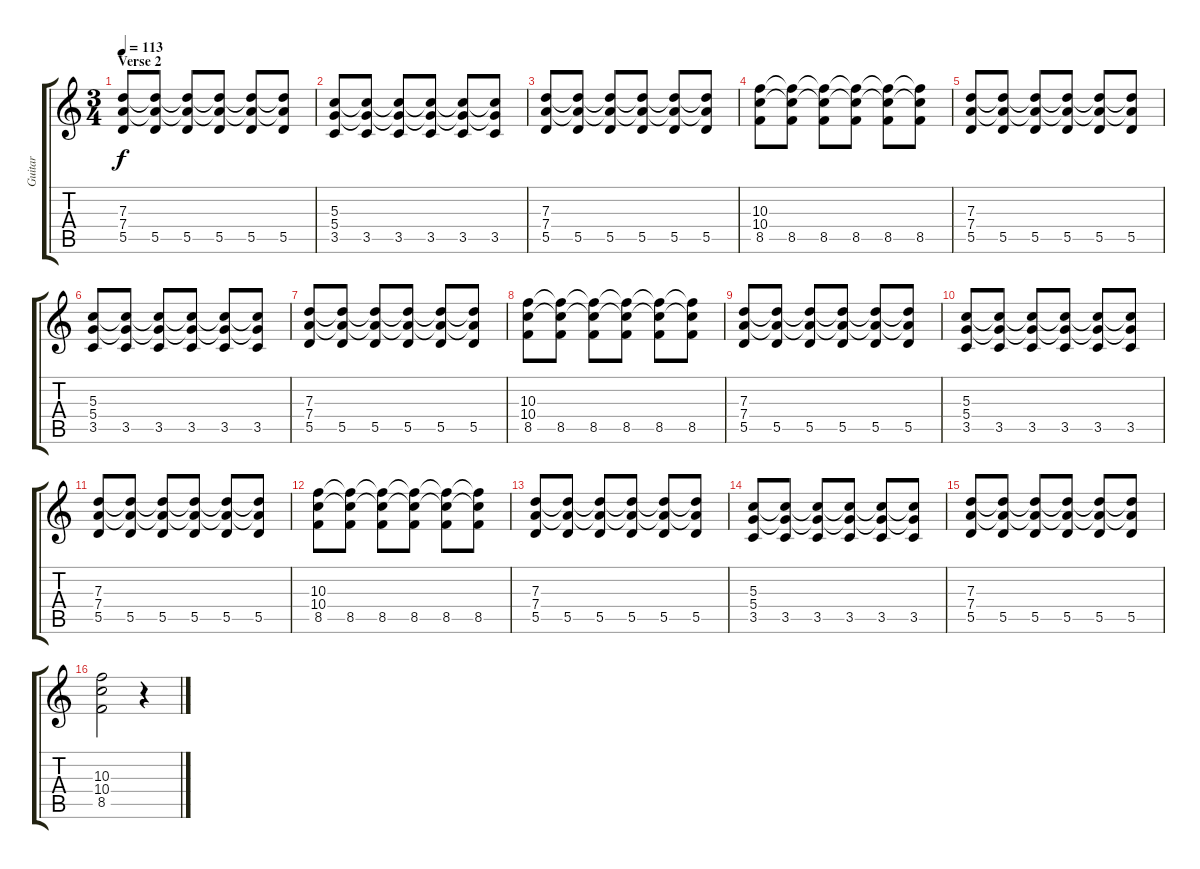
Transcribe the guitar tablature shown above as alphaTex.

\track ("Guitar" "Guitar") {instrument distortionguitar}
\staff {score tabs}
\tuning (E4 B3 G3 D3 A2 E2) {hide}
\ts (3 4)
\section ("" "Verse 2")
\tempo 113
\clef g2
\ks c
(7.3 7.4 5.5).8{dy f} (7.3{t} 7.4{t} 5.5).8 (7.3{t} 7.4{t} 5.5).8 (7.3{t} 7.4{t} 5.5).8 (7.3{t} 7.4{t} 5.5).8 (7.3{t} 7.4{t} 5.5).8 |
(5.3 5.4 3.5).8 (5.3{t} 5.4{t} 3.5).8 (5.3{t} 5.4{t} 3.5).8 (5.3{t} 5.4{t} 3.5).8 (5.3{t} 5.4{t} 3.5).8 (5.3{t} 5.4{t} 3.5).8 |
(7.3 7.4 5.5).8 (7.3{t} 7.4{t} 5.5).8 (7.3{t} 7.4{t} 5.5).8 (7.3{t} 7.4{t} 5.5).8 (7.3{t} 7.4{t} 5.5).8 (7.3{t} 7.4{t} 5.5).8 |
(10.3 10.4 8.5).8 (10.3{t} 10.4{t} 8.5).8 (10.3{t} 10.4{t} 8.5).8 (10.3{t} 10.4{t} 8.5).8 (10.3{t} 10.4{t} 8.5).8 (10.3{t} 10.4{t} 8.5).8 |
(7.3 7.4 5.5).8 (7.3{t} 7.4{t} 5.5).8 (7.3{t} 7.4{t} 5.5).8 (7.3{t} 7.4{t} 5.5).8 (7.3{t} 7.4{t} 5.5).8 (7.3{t} 7.4{t} 5.5).8 |
(5.3 5.4 3.5).8 (5.3{t} 5.4{t} 3.5).8 (5.3{t} 5.4{t} 3.5).8 (5.3{t} 5.4{t} 3.5).8 (5.3{t} 5.4{t} 3.5).8 (5.3{t} 5.4{t} 3.5).8 |
(7.3 7.4 5.5).8 (7.3{t} 7.4{t} 5.5).8 (7.3{t} 7.4{t} 5.5).8 (7.3{t} 7.4{t} 5.5).8 (7.3{t} 7.4{t} 5.5).8 (7.3{t} 7.4{t} 5.5).8 |
(10.3 10.4 8.5).8 (10.3{t} 10.4{t} 8.5).8 (10.3{t} 10.4{t} 8.5).8 (10.3{t} 10.4{t} 8.5).8 (10.3{t} 10.4{t} 8.5).8 (10.3{t} 10.4{t} 8.5).8 |
(7.3 7.4 5.5).8 (7.3{t} 7.4{t} 5.5).8 (7.3{t} 7.4{t} 5.5).8 (7.3{t} 7.4{t} 5.5).8 (7.3{t} 7.4{t} 5.5).8 (7.3{t} 7.4{t} 5.5).8 |
(5.3 5.4 3.5).8 (5.3{t} 5.4{t} 3.5).8 (5.3{t} 5.4{t} 3.5).8 (5.3{t} 5.4{t} 3.5).8 (5.3{t} 5.4{t} 3.5).8 (5.3{t} 5.4{t} 3.5).8 |
(7.3 7.4 5.5).8 (7.3{t} 7.4{t} 5.5).8 (7.3{t} 7.4{t} 5.5).8 (7.3{t} 7.4{t} 5.5).8 (7.3{t} 7.4{t} 5.5).8 (7.3{t} 7.4{t} 5.5).8 |
(10.3 10.4 8.5).8 (10.3{t} 10.4{t} 8.5).8 (10.3{t} 10.4{t} 8.5).8 (10.3{t} 10.4{t} 8.5).8 (10.3{t} 10.4{t} 8.5).8 (10.3{t} 10.4{t} 8.5).8 |
(7.3 7.4 5.5).8 (7.3{t} 7.4{t} 5.5).8 (7.3{t} 7.4{t} 5.5).8 (7.3{t} 7.4{t} 5.5).8 (7.3{t} 7.4{t} 5.5).8 (7.3{t} 7.4{t} 5.5).8 |
(5.3 5.4 3.5).8 (5.3{t} 5.4{t} 3.5).8 (5.3{t} 5.4{t} 3.5).8 (5.3{t} 5.4{t} 3.5).8 (5.3{t} 5.4{t} 3.5).8 (5.3{t} 5.4{t} 3.5).8 |
(7.3 7.4 5.5).8 (7.3{t} 7.4{t} 5.5).8 (7.3{t} 7.4{t} 5.5).8 (7.3{t} 7.4{t} 5.5).8 (7.3{t} 7.4{t} 5.5).8 (7.3{t} 7.4{t} 5.5).8 |
(10.3 10.4 8.5).2 r.4
